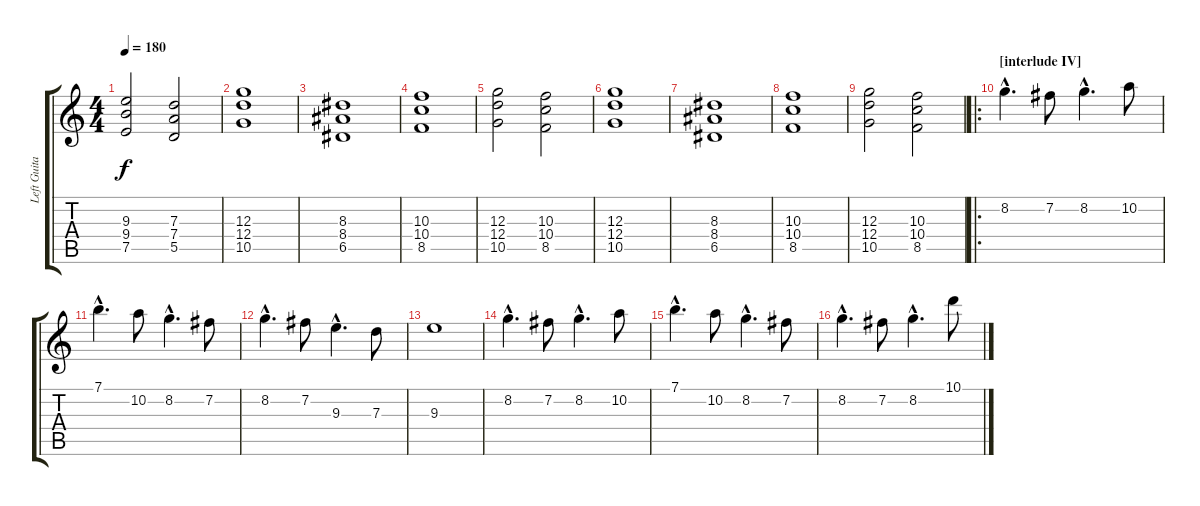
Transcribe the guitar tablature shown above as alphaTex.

\track ("Left Guitar" "Left Guita") {instrument distortionguitar}
\staff {score tabs}
\tuning (E4 B3 G3 D3 A2 E2) {hide}
\ts (4 4)
\tempo 180
\clef g2
\ks c
(9.3 9.4 7.5).2{dy f} (7.3 7.4 5.5).2 |
(12.3 12.4 10.5).1 |
(8.3 8.4 6.5).1 |
(10.3 10.4 8.5).1 |
(12.3 12.4 10.5).2 (10.3 10.4 8.5).2 |
(12.3 12.4 10.5).1 |
(8.3 8.4 6.5).1 |
(10.3 10.4 8.5).1 |
(12.3 12.4 10.5).2 (10.3 10.4 8.5).2 |
\ro
\section ("" "[interlude IV]")
8.2{hac}.4{d} 7.2.8 8.2{hac}.4{d} 10.2.8 |
7.1{hac}.4{d} 10.2.8 8.2{hac}.4{d} 7.2.8 |
8.2{hac}.4{d} 7.2.8 9.3{hac}.4{d} 7.3.8 |
9.3.1 |
8.2{hac}.4{d} 7.2.8 8.2{hac}.4{d} 10.2.8 |
7.1{hac}.4{d} 10.2.8 8.2{hac}.4{d} 7.2.8 |
8.2{hac}.4{d} 7.2.8 8.2{hac}.4{d} 10.1.8
